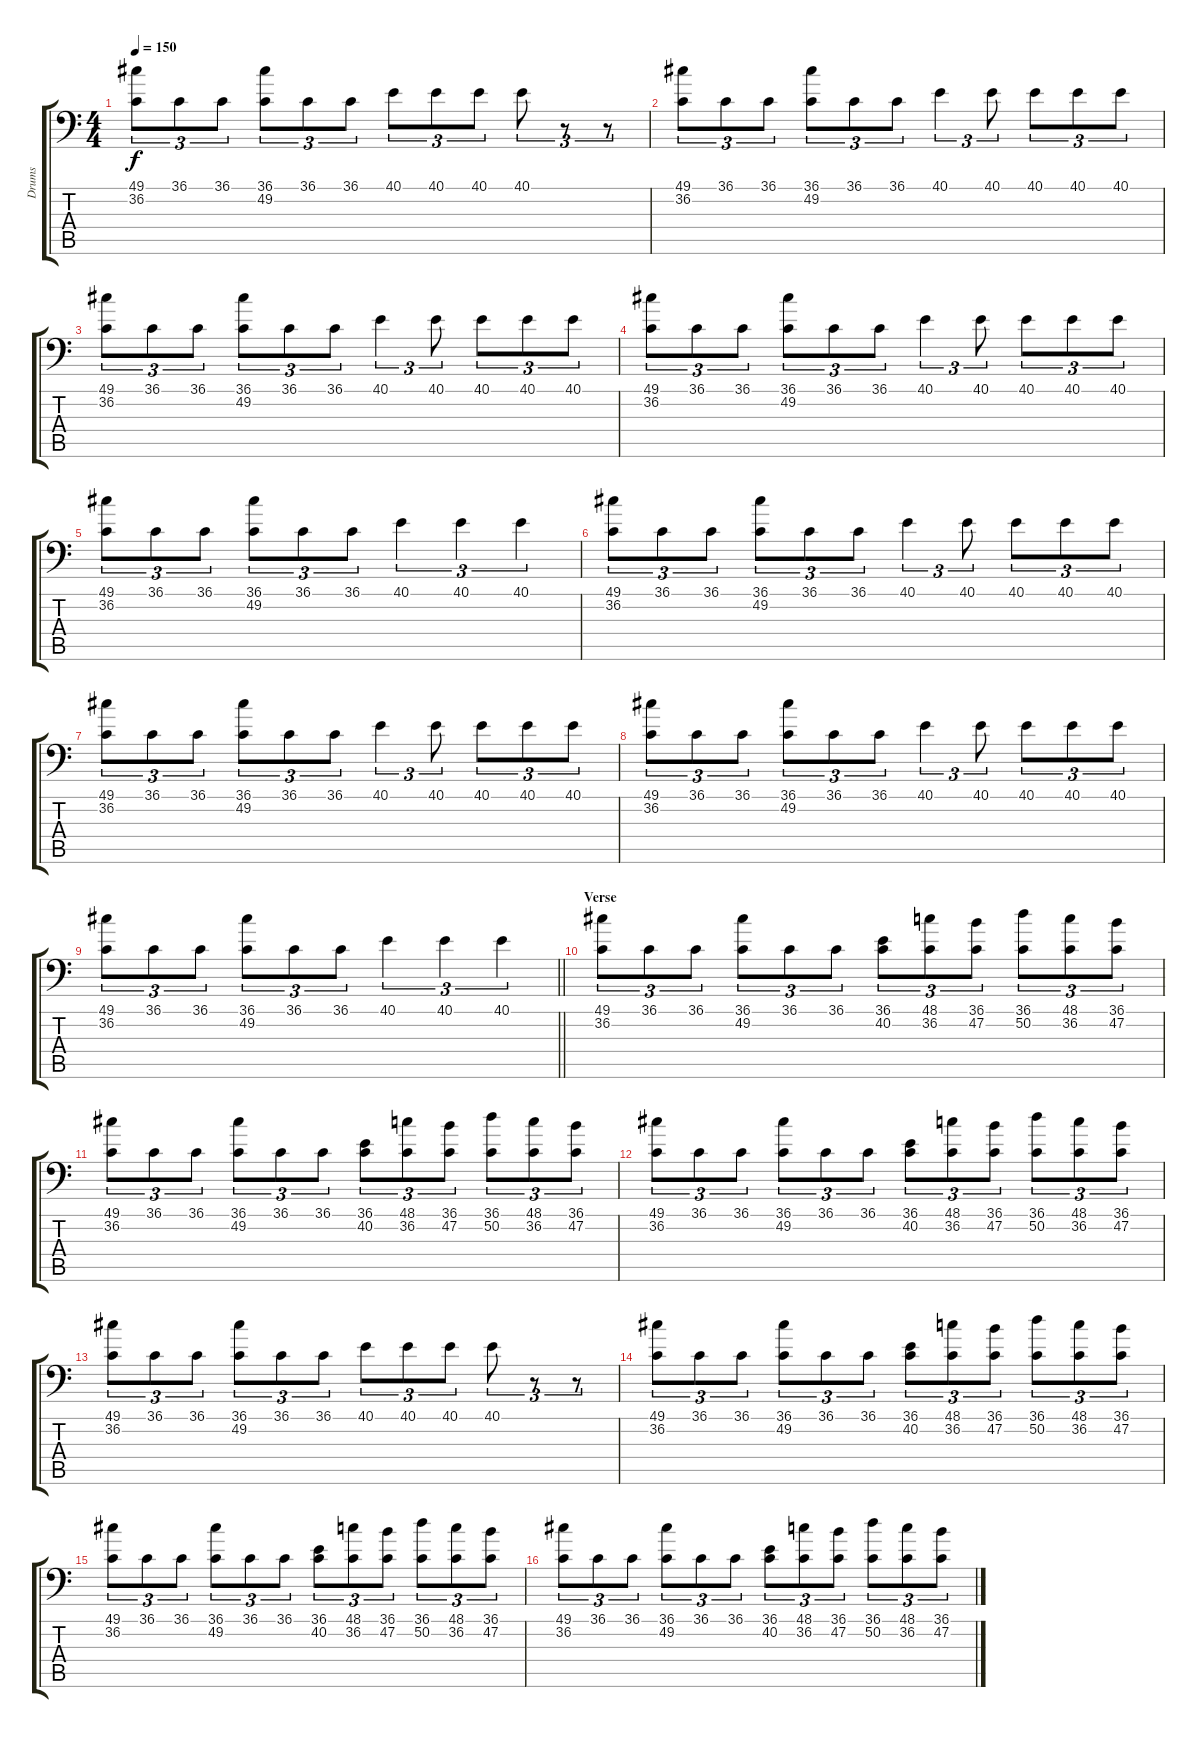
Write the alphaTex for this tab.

\track ("Drums" "Drums") {instrument acousticgrandpiano}
\staff {score tabs}
\tuning (C-1 C-1 C-1 C-1 C-1 C-1) {hide}
\ts (4 4)
\tempo 150
\clef f4
\ks c
(49.1 36.2).8{tu (3 2) dy f} 36.1.8{tu (3 2)} 36.1.8{tu (3 2)} (36.1 49.2).8{tu (3 2)} 36.1.8{tu (3 2)} 36.1.8{tu (3 2)} 40.1.8{tu (3 2)} 40.1.8{tu (3 2)} 40.1.8{tu (3 2)} 40.1.8{tu (3 2)} r.8{tu (3 2)} r.8{tu (3 2)} |
(49.1 36.2).8{tu (3 2)} 36.1.8{tu (3 2)} 36.1.8{tu (3 2)} (36.1 49.2).8{tu (3 2)} 36.1.8{tu (3 2)} 36.1.8{tu (3 2)} 40.1.4{tu (3 2)} 40.1.8{tu (3 2)} 40.1.8{tu (3 2)} 40.1.8{tu (3 2)} 40.1.8{tu (3 2)} |
(49.1 36.2).8{tu (3 2)} 36.1.8{tu (3 2)} 36.1.8{tu (3 2)} (36.1 49.2).8{tu (3 2)} 36.1.8{tu (3 2)} 36.1.8{tu (3 2)} 40.1.4{tu (3 2)} 40.1.8{tu (3 2)} 40.1.8{tu (3 2)} 40.1.8{tu (3 2)} 40.1.8{tu (3 2)} |
(49.1 36.2).8{tu (3 2)} 36.1.8{tu (3 2)} 36.1.8{tu (3 2)} (36.1 49.2).8{tu (3 2)} 36.1.8{tu (3 2)} 36.1.8{tu (3 2)} 40.1.4{tu (3 2)} 40.1.8{tu (3 2)} 40.1.8{tu (3 2)} 40.1.8{tu (3 2)} 40.1.8{tu (3 2)} |
(49.1 36.2).8{tu (3 2)} 36.1.8{tu (3 2)} 36.1.8{tu (3 2)} (36.1 49.2).8{tu (3 2)} 36.1.8{tu (3 2)} 36.1.8{tu (3 2)} 40.1.4{tu (3 2)} 40.1.4{tu (3 2)} 40.1.4{tu (3 2)} |
(49.1 36.2).8{tu (3 2)} 36.1.8{tu (3 2)} 36.1.8{tu (3 2)} (36.1 49.2).8{tu (3 2)} 36.1.8{tu (3 2)} 36.1.8{tu (3 2)} 40.1.4{tu (3 2)} 40.1.8{tu (3 2)} 40.1.8{tu (3 2)} 40.1.8{tu (3 2)} 40.1.8{tu (3 2)} |
(49.1 36.2).8{tu (3 2)} 36.1.8{tu (3 2)} 36.1.8{tu (3 2)} (36.1 49.2).8{tu (3 2)} 36.1.8{tu (3 2)} 36.1.8{tu (3 2)} 40.1.4{tu (3 2)} 40.1.8{tu (3 2)} 40.1.8{tu (3 2)} 40.1.8{tu (3 2)} 40.1.8{tu (3 2)} |
(49.1 36.2).8{tu (3 2)} 36.1.8{tu (3 2)} 36.1.8{tu (3 2)} (36.1 49.2).8{tu (3 2)} 36.1.8{tu (3 2)} 36.1.8{tu (3 2)} 40.1.4{tu (3 2)} 40.1.8{tu (3 2)} 40.1.8{tu (3 2)} 40.1.8{tu (3 2)} 40.1.8{tu (3 2)} |
\barLineRight lightlight
(49.1 36.2).8{tu (3 2)} 36.1.8{tu (3 2)} 36.1.8{tu (3 2)} (36.1 49.2).8{tu (3 2)} 36.1.8{tu (3 2)} 36.1.8{tu (3 2)} 40.1.4{tu (3 2)} 40.1.4{tu (3 2)} 40.1.4{tu (3 2)} |
\section ("" "Verse")
(49.1 36.2).8{tu (3 2)} 36.1.8{tu (3 2)} 36.1.8{tu (3 2)} (36.1 49.2).8{tu (3 2)} 36.1.8{tu (3 2)} 36.1.8{tu (3 2)} (36.1 40.2).8{tu (3 2)} (48.1 36.2).8{tu (3 2)} (36.1 47.2).8{tu (3 2)} (36.1 50.2).8{tu (3 2)} (48.1 36.2).8{tu (3 2)} (36.1 47.2).8{tu (3 2)} |
(49.1 36.2).8{tu (3 2)} 36.1.8{tu (3 2)} 36.1.8{tu (3 2)} (36.1 49.2).8{tu (3 2)} 36.1.8{tu (3 2)} 36.1.8{tu (3 2)} (36.1 40.2).8{tu (3 2)} (48.1 36.2).8{tu (3 2)} (36.1 47.2).8{tu (3 2)} (36.1 50.2).8{tu (3 2)} (48.1 36.2).8{tu (3 2)} (36.1 47.2).8{tu (3 2)} |
(49.1 36.2).8{tu (3 2)} 36.1.8{tu (3 2)} 36.1.8{tu (3 2)} (36.1 49.2).8{tu (3 2)} 36.1.8{tu (3 2)} 36.1.8{tu (3 2)} (36.1 40.2).8{tu (3 2)} (48.1 36.2).8{tu (3 2)} (36.1 47.2).8{tu (3 2)} (36.1 50.2).8{tu (3 2)} (48.1 36.2).8{tu (3 2)} (36.1 47.2).8{tu (3 2)} |
(49.1 36.2).8{tu (3 2)} 36.1.8{tu (3 2)} 36.1.8{tu (3 2)} (36.1 49.2).8{tu (3 2)} 36.1.8{tu (3 2)} 36.1.8{tu (3 2)} 40.1.8{tu (3 2)} 40.1.8{tu (3 2)} 40.1.8{tu (3 2)} 40.1.8{tu (3 2)} r.8{tu (3 2)} r.8{tu (3 2)} |
(49.1 36.2).8{tu (3 2)} 36.1.8{tu (3 2)} 36.1.8{tu (3 2)} (36.1 49.2).8{tu (3 2)} 36.1.8{tu (3 2)} 36.1.8{tu (3 2)} (36.1 40.2).8{tu (3 2)} (48.1 36.2).8{tu (3 2)} (36.1 47.2).8{tu (3 2)} (36.1 50.2).8{tu (3 2)} (48.1 36.2).8{tu (3 2)} (36.1 47.2).8{tu (3 2)} |
(49.1 36.2).8{tu (3 2)} 36.1.8{tu (3 2)} 36.1.8{tu (3 2)} (36.1 49.2).8{tu (3 2)} 36.1.8{tu (3 2)} 36.1.8{tu (3 2)} (36.1 40.2).8{tu (3 2)} (48.1 36.2).8{tu (3 2)} (36.1 47.2).8{tu (3 2)} (36.1 50.2).8{tu (3 2)} (48.1 36.2).8{tu (3 2)} (36.1 47.2).8{tu (3 2)} |
(49.1 36.2).8{tu (3 2)} 36.1.8{tu (3 2)} 36.1.8{tu (3 2)} (36.1 49.2).8{tu (3 2)} 36.1.8{tu (3 2)} 36.1.8{tu (3 2)} (36.1 40.2).8{tu (3 2)} (48.1 36.2).8{tu (3 2)} (36.1 47.2).8{tu (3 2)} (36.1 50.2).8{tu (3 2)} (48.1 36.2).8{tu (3 2)} (36.1 47.2).8{tu (3 2)}
